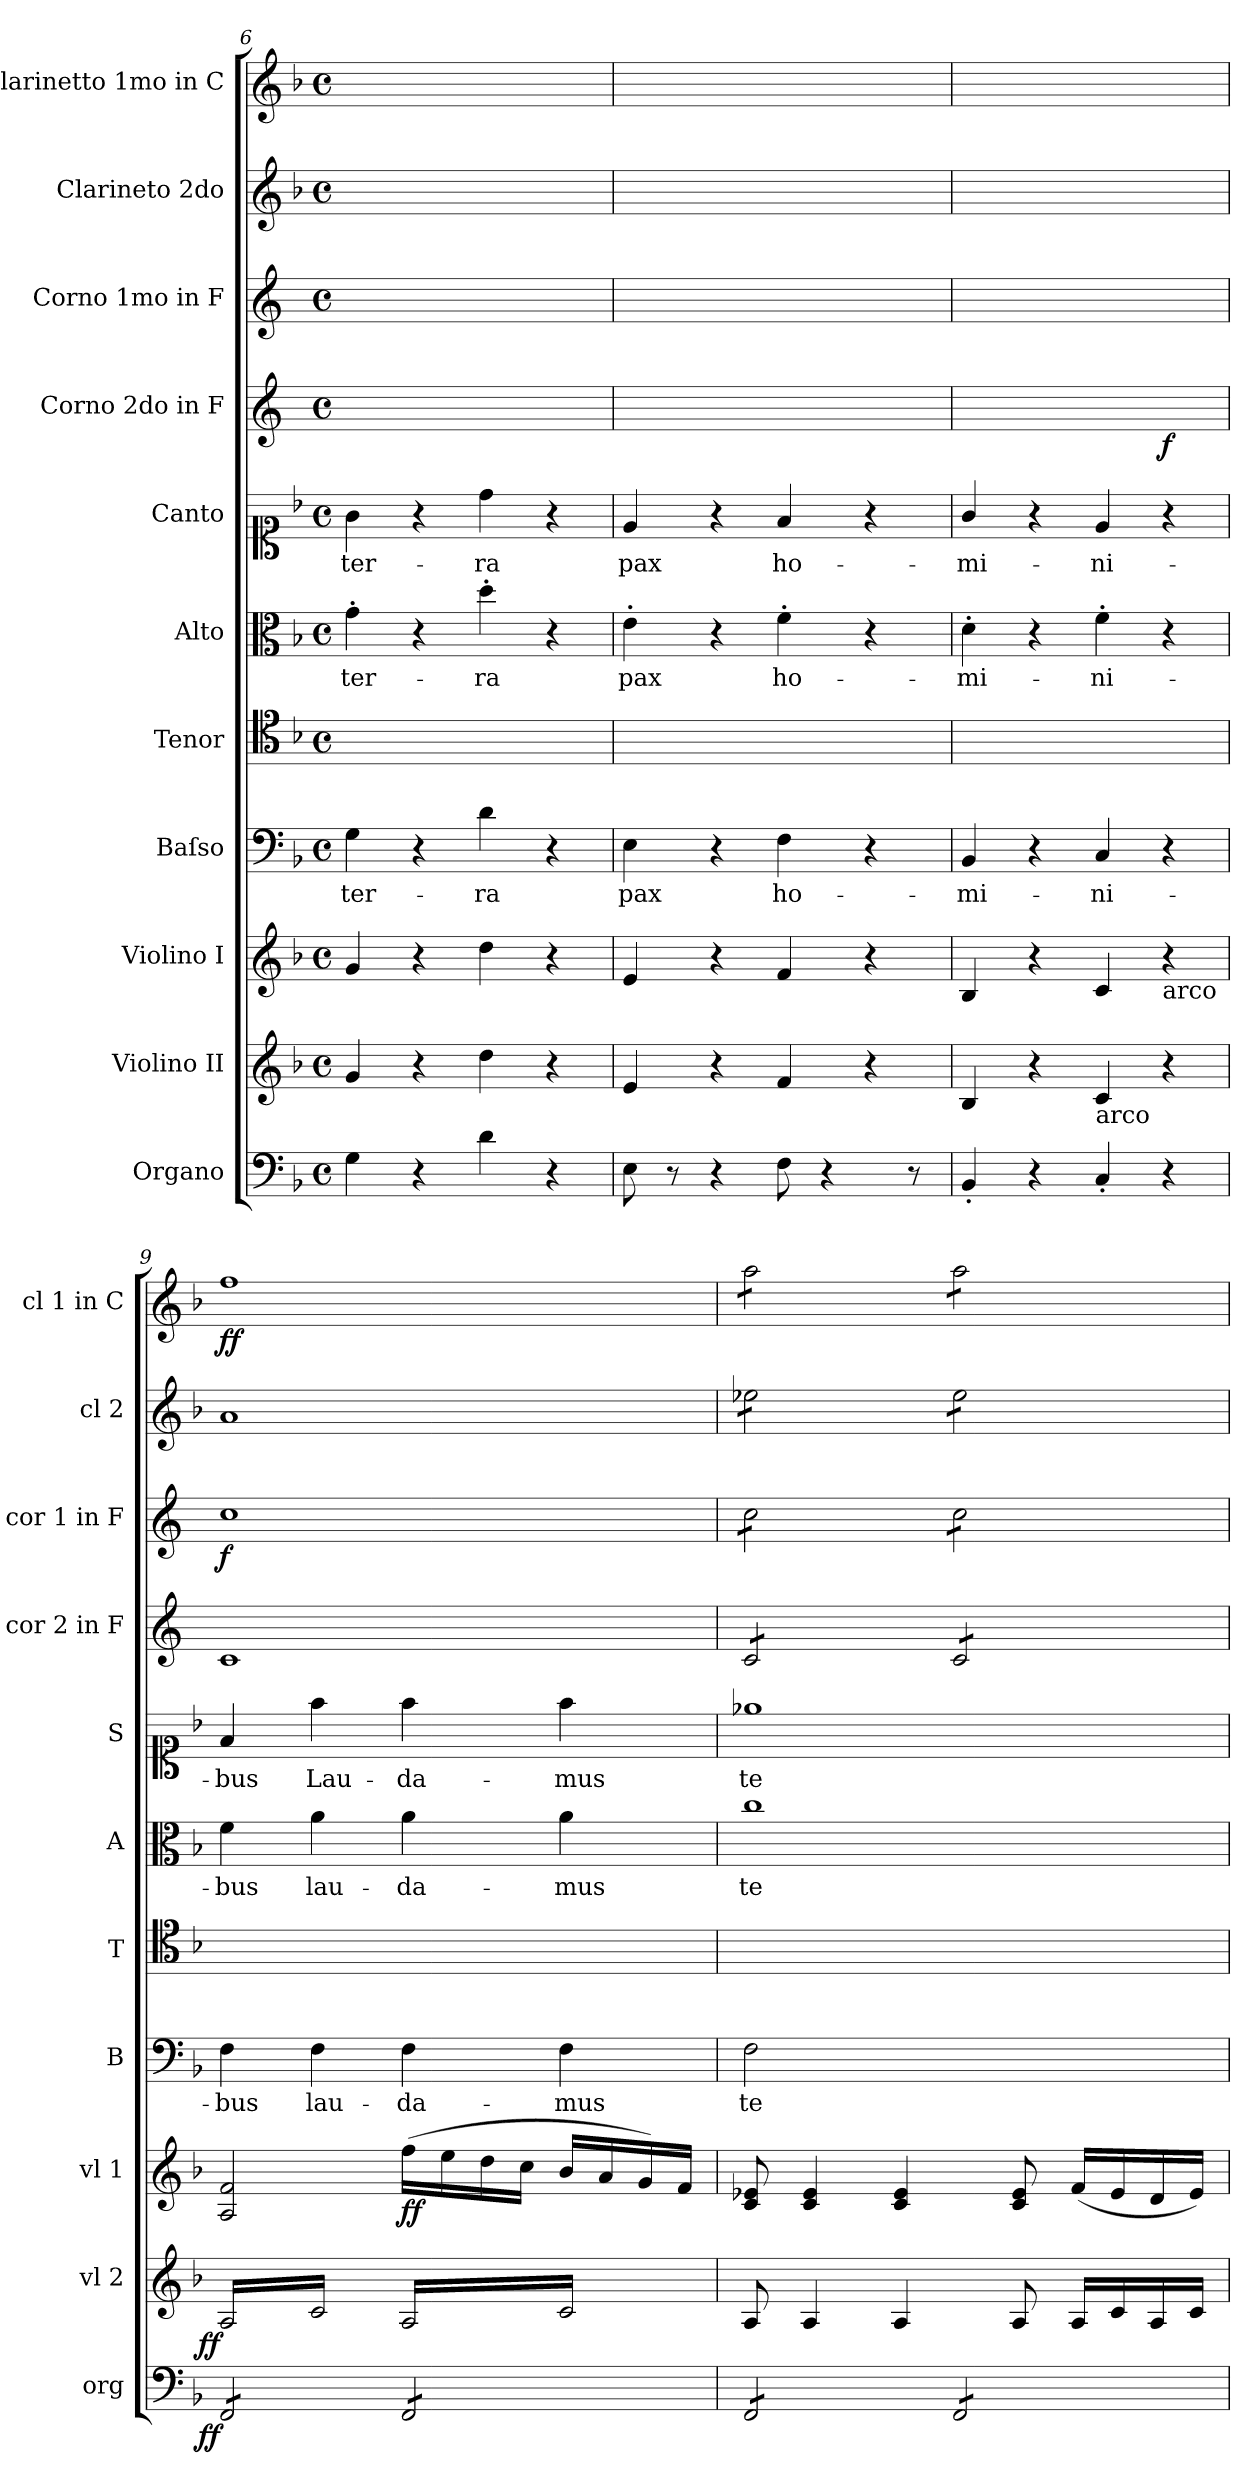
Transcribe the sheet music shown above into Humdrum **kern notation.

**kern	**dynam	**kern	**dynam	**kern	**dynam	**kern	**text	**kern	**kern	**text	**kern	**text	**kern	**dynam	**kern	**dynam	**kern	**kern	**dynam
*part11	*part11	*part10	*part10	*part9	*part9	*part8	*part8	*part7	*part6	*part6	*part5	*part5	*part4	*part4	*part3	*part3	*part2	*part1	*part1
*staff11	*staff11	*staff10	*staff10	*staff9	*staff9	*staff8	*staff8	*staff7	*staff6	*staff6	*staff5	*staff5	*staff4	*staff4	*staff3	*staff3	*staff2	*staff1	*staff1
*I"Organo	*	*I"Violino II	*	*I"Violino I	*	*I"Baſso	*	*I"Tenor	*I"Alto	*	*I"Canto	*	*I"Corno 2do in F	*	*I"Corno 1mo in F	*	*I"Clarineto 2do	*I"Clarinetto 1mo in C	*
*I'org	*	*I'vl 2	*	*I'vl 1	*	*I'B	*	*I'T	*I'A	*	*I'S	*	*I'cor 2 in F	*	*I'cor 1 in F	*	*I'cl 2	*I'cl 1 in C	*
*clefF4	*	*clefG2	*	*clefG2	*	*clefF4	*	*clefC4	*clefC3	*	*clefC1	*	*clefG2	*	*clefG2	*	*clefG2	*clefG2	*
*	*	*	*	*	*	*	*	*	*	*	*	*	*ITrd4c7	*	*ITrd4c7	*	*	*	*
*k[b-]	*	*k[b-]	*	*k[b-]	*	*k[b-]	*	*k[b-]	*k[b-]	*	*k[b-]	*	*k[b-]	*	*k[b-]	*	*k[b-]	*k[b-]	*
*F:	*	*F:	*	*F:	*	*F:	*	*F:	*F:	*	*F:	*	*	*	*	*	*F:	*F:	*
*M4/4	*	*M4/4	*	*M4/4	*	*M4/4	*	*M4/4	*M4/4	*	*M4/4	*	*M4/4	*	*M4/4	*	*M4/4	*M4/4	*
*met(c)	*	*met(c)	*	*met(c)	*	*met(c)	*	*met(c)	*met(c)	*	*met(c)	*	*met(c)	*	*met(c)	*	*met(c)	*met(c)	*
=6	=6	=6	=6	=6	=6	=6	=6	=6	=6	=6	=6	=6	=6	=6	=6	=6	=6	=6	=6
4G\	.	4g/	.	4g/	.	4G\	ter-	1ryy	4g'\	ter-	4g\	ter-	1ryy	.	1ryy	.	1ryy	1ryy	.
4r	.	4r	.	4r	.	4r	.	.	4r	.	4r	.	.	.	.	.	.	.	.
4d\	.	4dd\	.	4dd\	.	4d\	-ra	.	4dd'\	-ra	4dd\	-ra	.	.	.	.	.	.	.
4r	.	4r	.	4r	.	4r	.	.	4r	.	4r	.	.	.	.	.	.	.	.
=7	=7	=7	=7	=7	=7	=7	=7	=7	=7	=7	=7	=7	=7	=7	=7	=7	=7	=7	=7
8E\	.	4e/	.	4e/	.	4E\	pax	1ryy	4e'\	pax	4e/	pax	1ryy	.	1ryy	.	1ryy	1ryy	.
8r	.	.	.	.	.	.	.	.	.	.	.	.	.	.	.	.	.	.	.
4r	.	4r	.	4r	.	4r	.	.	4r	.	4r	.	.	.	.	.	.	.	.
8F\	.	4f/	.	4f/	.	4F\	ho-	.	4f'\	ho-	4f/	ho-	.	.	.	.	.	.	.
4r	.	.	.	.	.	.	.	.	.	.	.	.	.	.	.	.	.	.	.
.	.	4r	.	4r	.	4r	.	.	4r	.	4r	.	.	.	.	.	.	.	.
8r	.	.	.	.	.	.	.	.	.	.	.	.	.	.	.	.	.	.	.
=8	=8	=8	=8	=8	=8	=8	=8	=8	=8	=8	=8	=8	=8	=8	=8	=8	=8	=8	=8
4BB-'>/	.	4B-/	.	4B-/	.	4BB-/	-mi-	1ryy	4d'\	-mi-	4g/	-mi-	2.ryy	.	1ryy	.	1ryy	1ryy	.
4r	.	4r	.	4r	.	4r	.	.	4r	.	4r	.	.	.	.	.	.	.	.
!	!	!LO:TX:b:t=arco	!	!	!	!	!	!	!	!	!	!	!	!	!	!	!	!	!
4C'>/	.	4c/	.	4c/	.	4C/	-ni-	.	4f'\	-ni-	4e/	-ni-	.	.	.	.	.	.	.
!	!	!	!	!LO:TX:b:t=arco	!	!	!	!	!	!	!	!	!	!	!	!	!	!	!
4r	.	4r	.	4r	.	4r	.	.	4r	.	4r	.	4ryy	f	.	.	.	.	.
=9	=9	=9	=9	=9	=9	=9	=9	=9	=9	=9	=9	=9	=9	=9	=9	=9	=9	=9	=9
!	!LO:DY:rj	!	!LO:DY:rj	!	!	!	!	!	!	!	!	!	!	!	!	!	!	!	!
*tremolo	*	*	*	*	*	*	*	*	*	*	*	*	*	*	*	*	*	*	*
*	*	*tremolo	*	*	*	*	*	*	*	*	*	*	*	*	*	*	*	*	*
8FF/L	ff	(16A/LL	ff	2A/ 2f/	.	4F\	-bus	1ryy	4f\	-bus	4f/	-bus	1F	.	1f	f	1a	1ff	ff
.	.	16c/)	.	.	.	.	.	.	.	.	.	.	.	.	.	.	.	.	.
8FF/	.	16A/	.	.	.	.	.	.	.	.	.	.	.	.	.	.	.	.	.
.	.	16c/)	.	.	.	.	.	.	.	.	.	.	.	.	.	.	.	.	.
8FF/	.	16A/	.	.	.	4F\	lau-	.	4a\	lau-	4ff\	Lau-	.	.	.	.	.	.	.
.	.	16c/)	.	.	.	.	.	.	.	.	.	.	.	.	.	.	.	.	.
8FF/J	.	16A/	.	.	.	.	.	.	.	.	.	.	.	.	.	.	.	.	.
.	.	16c/)JJ	.	.	.	.	.	.	.	.	.	.	.	.	.	.	.	.	.
!	!	!	!	!	!LO:DY:b	!	!	!	!	!	!	!	!	!	!	!	!	!	!
8FF/L	.	(16A/LL	.	(16ff\LL	ff	4F\	-da-	.	4a\	-da-	4ff\	-da-	.	.	.	.	.	.	.
.	.	16c/)	.	16ee\	.	.	.	.	.	.	.	.	.	.	.	.	.	.	.
8FF/	.	16A/	.	16dd\	.	.	.	.	.	.	.	.	.	.	.	.	.	.	.
.	.	16c/)	.	16cc\JJ	.	.	.	.	.	.	.	.	.	.	.	.	.	.	.
8FF/	.	16A/	.	16b-/LL	.	4F\	-mus	.	4a\	-mus	4ff\	-mus	.	.	.	.	.	.	.
.	.	16c/)	.	16a/	.	.	.	.	.	.	.	.	.	.	.	.	.	.	.
8FF/J	.	16A/	.	16g/)	.	.	.	.	.	.	.	.	.	.	.	.	.	.	.
.	.	16c/)JJ	.	16f/JJ	.	.	.	.	.	.	.	.	.	.	.	.	.	.	.
*	*	*Xtremolo	*	*	*	*	*	*	*	*	*	*	*	*	*	*	*	*	*
=10	=10	=10	=10	=10	=10	=10	=10	=10	=10	=10	=10	=10	=10	=10	=10	=10	=10	=10	=10
!	!	!	!	!	!	!LO:N:vis=2	!	!	!	!	!	!	!	!	!	!	!	!	!
*	*	*	*	*	*	*	*	*	*	*	*	*	*tremolo	*	*	*	*	*	*
*	*	*	*	*	*	*	*	*	*	*	*	*	*	*	*tremolo	*	*	*	*
*	*	*	*	*	*	*	*	*	*	*	*	*	*	*	*	*	*tremolo	*	*
*	*	*	*	*	*	*	*	*	*	*	*	*	*	*	*	*	*	*tremolo	*
8FF/L	.	8A/	.	8c/ 8e-X/	.	1F	te	1ryy	1cc	te	1ee-X	te	8F/L	.	8f\L	.	8ee-X\L	8aa\L	.
.	.	.	.	.	.	.	.	.	.	.	.	.	.	.	.	.	.	.	.
8FF/	.	4A/	.	4c/ 4e-/	.	.	.	.	.	.	.	.	8F/	.	8f\	.	8ee-X\	8aa\	.
.	.	.	.	.	.	.	.	.	.	.	.	.	.	.	.	.	.	.	.
8FF/	.	.	.	.	.	.	.	.	.	.	.	.	8F/	.	8f\	.	8ee-X\	8aa\	.
8FF/J	.	4A/	.	4c/ 4e-/	.	.	.	.	.	.	.	.	8F/J	.	8f\J	.	8ee-X\J	8aa\J	.
8FF/L	.	.	.	.	.	.	.	.	.	.	.	.	8F/L	.	8f\L	.	8ee-\L	8aa\L	.
8FF/	.	8A/	.	8c/ 8e-/	.	.	.	.	.	.	.	.	8F/	.	8f\	.	8ee-\	8aa\	.
8FF/	.	16A/LL	.	(16f/LL	.	.	.	.	.	.	.	.	8F/	.	8f\	.	8ee-\	8aa\	.
.	.	16c/	.	16e-/	.	.	.	.	.	.	.	.	.	.	.	.	.	.	.
8FF/J	.	16A/	.	16d/	.	.	.	.	.	.	.	.	8F/J	.	8f\J	.	8ee-\J	8aa\J	.
*	*	*	*	*	*	*	*	*	*	*	*	*	*	*	*	*	*	*Xtremolo	*
*	*	*	*	*	*	*	*	*	*	*	*	*	*	*	*	*	*Xtremolo	*	*
*	*	*	*	*	*	*	*	*	*	*	*	*	*	*	*Xtremolo	*	*	*	*
*	*	*	*	*	*	*	*	*	*	*	*	*	*Xtremolo	*	*	*	*	*	*
*Xtremolo	*	*	*	*	*	*	*	*	*	*	*	*	*	*	*	*	*	*	*
.	.	16c/JJ	.	16e-/JJ)	.	.	.	.	.	.	.	.	.	.	.	.	.	.	.
=	=	=	=	=	=	=	=	=	=	=	=	=	=	=	=	=	=	=	=
*-	*-	*-	*-	*-	*-	*-	*-	*-	*-	*-	*-	*-	*-	*-	*-	*-	*-	*-	*-
